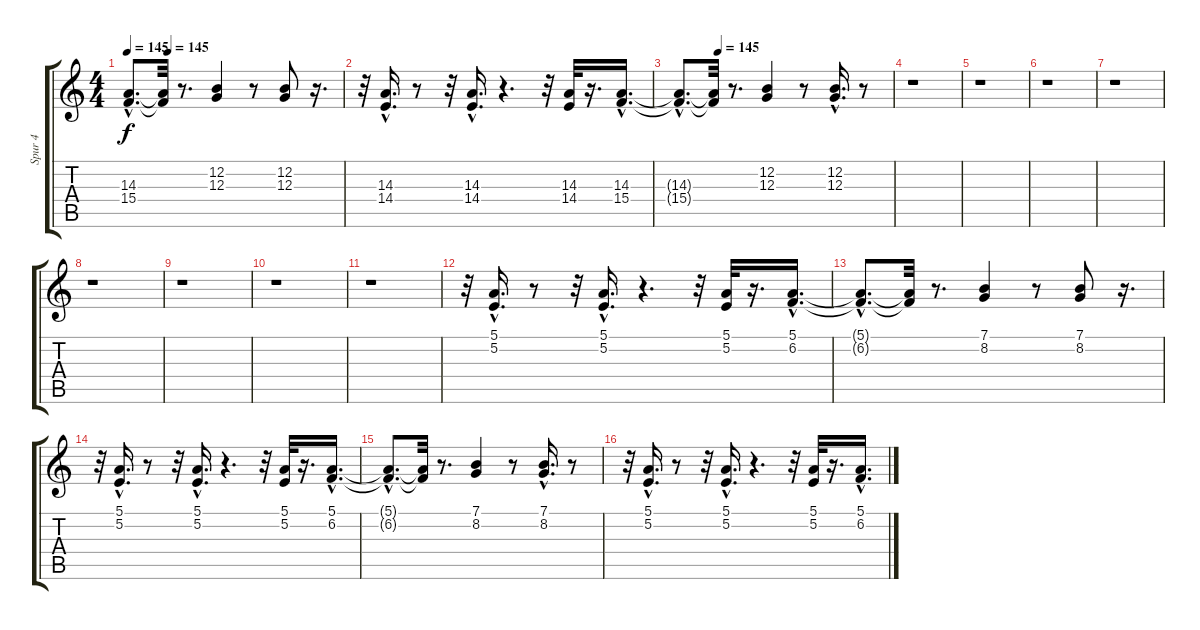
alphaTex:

\track ("Spur 4" "Spur 4") {instrument synthbrass1}
\staff {score tabs}
\tuning (E4 B3 G3 D3 A2 E2) {hide}
\ts (4 4)
\tempo 145
\tempo (145 0.1875)
\clef g2
\ks c
(14.3{hac t} 15.4{hac t}).8{d dy f} (14.3{t} 15.4{t}).32 r.8{d} (12.2 12.3).4 r.8 (12.2 12.3).8 r.16{d} |
r.32 (14.3{hac} 14.4{hac}).16{d} r.8 r.32 (14.3{hac} 14.4{hac}).16{d} r.4{d} r.32 (14.3 14.4).32 r.16{d} (14.3{hac} 15.4{hac}).16{d} |
\tempo (145 0.1875)
(14.3{hac t} 15.4{hac t}).8{d} (14.3{t} 15.4{t}).32 r.8{d} (12.2 12.3).4 r.8 (12.2{hac} 12.3{hac}).16{d} r.8 |
r.1 |
r.1 |
r.1 |
r.1 |
r.1 |
r.1 |
r.1 |
r.1 |
r.32 (5.1{hac} 5.2{hac}).16{d} r.8 r.32 (5.1{hac} 5.2{hac}).16{d} r.4{d} r.32 (5.1 5.2).32 r.16{d} (5.1{hac} 6.2{hac}).16{d} |
(5.1{hac t} 6.2{hac t}).8{d} (5.1{t} 6.2{t}).32 r.8{d} (7.1 8.2).4 r.8 (7.1 8.2).8 r.16{d} |
r.32 (5.1{hac} 5.2{hac}).16{d} r.8 r.32 (5.1{hac} 5.2{hac}).16{d} r.4{d} r.32 (5.1 5.2).32 r.16{d} (5.1{hac} 6.2{hac}).16{d} |
(5.1{hac t} 6.2{hac t}).8{d} (5.1{t} 6.2{t}).32 r.8{d} (7.1 8.2).4 r.8 (7.1{hac} 8.2{hac}).16{d} r.8 |
r.32 (5.1{hac} 5.2{hac}).16{d} r.8 r.32 (5.1{hac} 5.2{hac}).16{d} r.4{d} r.32 (5.1 5.2).32 r.16{d} (5.1{hac} 6.2{hac}).16{d}
